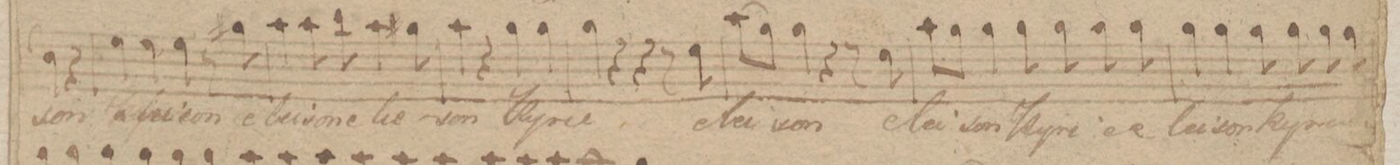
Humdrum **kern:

**kern	**text	**dynam
*I"Alto	*	*
*clefC3	*	*
*k[f#c#]	*	*
*met(c)	*	*
*M4/4	*	*
4c#\	-son	.
4r	.	.
=45	=45	=45
4f#\	e-	.
4f#\	-lei-	.
4f#\	-son	.
8r	.	.
8a#X\	e-	.
=46	=46	=46
4b\	-lei-	.
8b\	-son	.
8cc#\	e-	.
(4b\	-lei-	.
4a#X\)	.	.
=47	=47	=47
4b\	-son	.
4r	.	.
4a\	Ky-	.
4a\	-ri-	.
=48	=48	=48
4a\	-e	.
4r	.	.
4r	.	.
8r	.	.
8f#\	e-	.
=49	=49	=49
(8b\L	-lei-	.
8a\J)	.	.
4a\	-son	.
4r	.	.
8r	.	.
8f#\	e-	.
=50	=50	=50
8b\L	-lei-	.
8a\J	.	.
4a\	-son	.
8a\	Ky-	.
8a\	-ri-	.
8a\	-e	.
8a\	e-	.
=51	=51	=51
4a\	-lei-	.
4a\	-son	.
8a\	Ky-	.
8a\	-ri-	.
8a\	-e	.
8a\	e-	.
=52	=52	=52
*-	*-	*-
